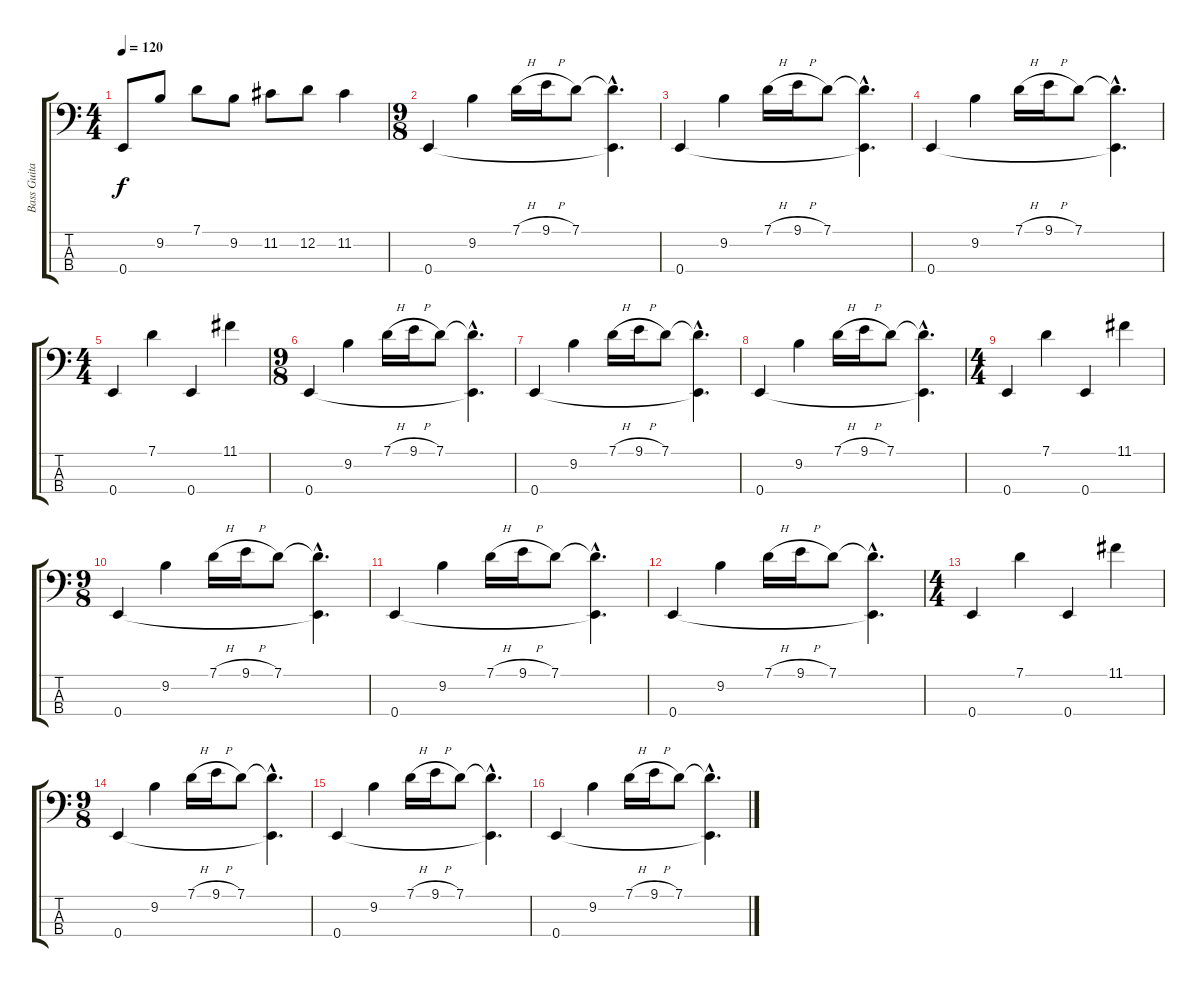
\track ("Bass Guitar" "Bass Guita") {instrument electricbassfinger}
\staff {score tabs}
\tuning (G2 D2 A1 E1) {hide}
\ts (4 4)
\tempo 120
\clef f4
\ks c
0.4.8{dy f} 9.2.8 7.1.8 9.2.8 11.2.8 12.2.8 11.2.4 |
\ts (9 8)
0.4.4 9.2.4 7.1{h}.16 9.1{h}.16 7.1.8 (7.1{hac t} 0.4{hac t}).4{d} |
0.4.4 9.2.4 7.1{h}.16 9.1{h}.16 7.1.8 (7.1{hac t} 0.4{hac t}).4{d} |
0.4.4 9.2.4 7.1{h}.16 9.1{h}.16 7.1.8 (7.1{hac t} 0.4{hac t}).4{d} |
\ts (4 4)
0.4.4 7.1.4 0.4.4 11.1.4 |
\ts (9 8)
0.4.4 9.2.4 7.1{h}.16 9.1{h}.16 7.1.8 (7.1{hac t} 0.4{hac t}).4{d} |
0.4.4 9.2.4 7.1{h}.16 9.1{h}.16 7.1.8 (7.1{hac t} 0.4{hac t}).4{d} |
0.4.4 9.2.4 7.1{h}.16 9.1{h}.16 7.1.8 (7.1{hac t} 0.4{hac t}).4{d} |
\ts (4 4)
0.4.4 7.1.4 0.4.4 11.1.4 |
\ts (9 8)
0.4.4 9.2.4 7.1{h}.16 9.1{h}.16 7.1.8 (7.1{hac t} 0.4{hac t}).4{d} |
0.4.4 9.2.4 7.1{h}.16 9.1{h}.16 7.1.8 (7.1{hac t} 0.4{hac t}).4{d} |
0.4.4 9.2.4 7.1{h}.16 9.1{h}.16 7.1.8 (7.1{hac t} 0.4{hac t}).4{d} |
\ts (4 4)
0.4.4 7.1.4 0.4.4 11.1.4 |
\ts (9 8)
0.4.4 9.2.4 7.1{h}.16 9.1{h}.16 7.1.8 (7.1{hac t} 0.4{hac t}).4{d} |
0.4.4 9.2.4 7.1{h}.16 9.1{h}.16 7.1.8 (7.1{hac t} 0.4{hac t}).4{d} |
0.4.4 9.2.4 7.1{h}.16 9.1{h}.16 7.1.8 (7.1{hac t} 0.4{hac t}).4{d}
